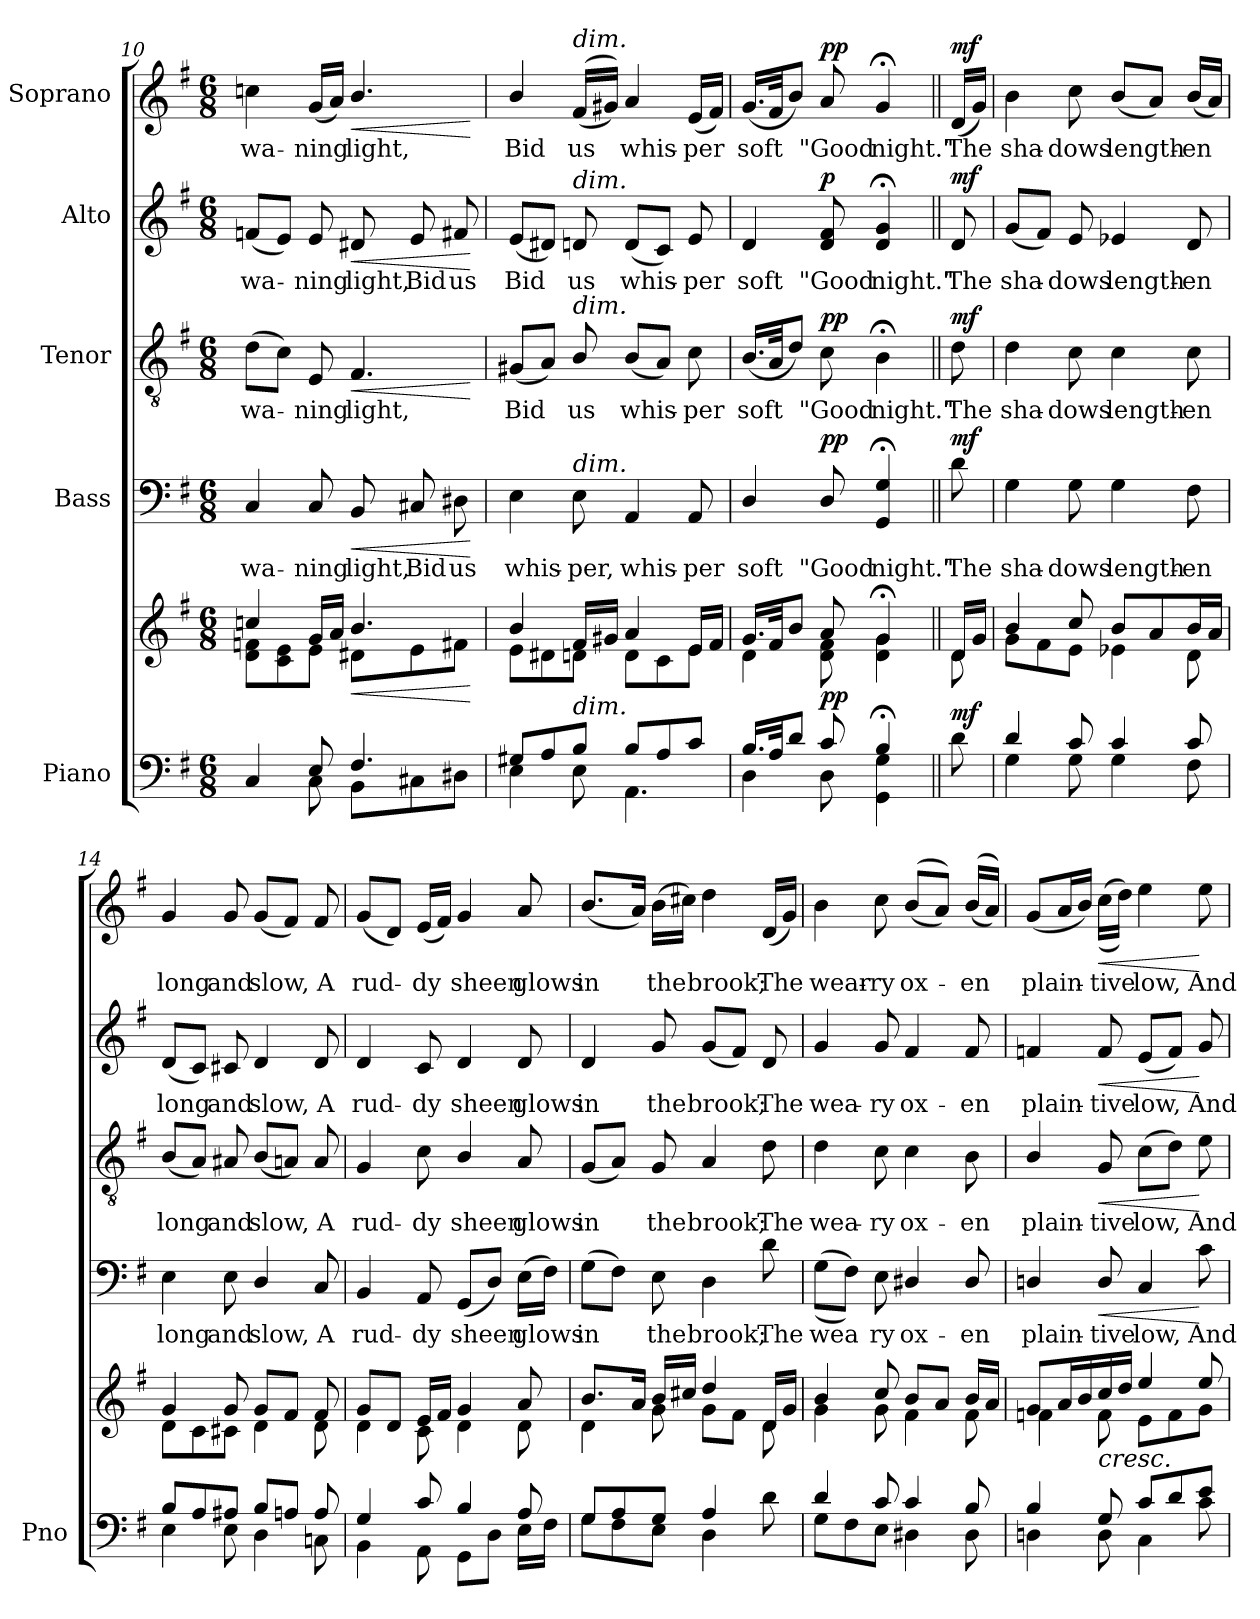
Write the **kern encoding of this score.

**kern	**kern	**dynam	**kern	**text	**dynam	**kern	**text	**dynam	**kern	**text	**dynam	**kern	**text	**dynam
*part5	*part5	*part5	*part4	*part4	*part4	*part3	*part3	*part3	*part2	*part2	*part2	*part1	*part1	*part1
*staff6	*staff5	*staff5/6	*staff4	*staff4	*staff4	*staff3	*staff3	*staff3	*staff2	*staff2	*staff2	*staff1	*staff1	*staff1
*I"Piano	*	*	*I"Bass	*	*	*I"Tenor	*	*	*I"Alto	*	*	*I"Soprano	*	*
*I'Pno	*	*	*	*	*	*	*	*	*	*	*	*	*	*
*clefF4	*clefG2	*	*clefF4	*	*	*clefGv2	*	*	*clefG2	*	*	*clefG2	*	*
*k[f#]	*k[f#]	*	*k[f#]	*	*	*k[f#]	*	*	*k[f#]	*	*	*k[f#]	*	*
*M6/8	*M6/8	*	*M6/8	*	*	*M6/8	*	*	*M6/8	*	*	*M6/8	*	*
=10	=10	=10	=10	=10	=10	=10	=10	=10	=10	=10	=10	=10	=10	=10
*^	*^	*	*	*	*	*	*	*	*	*	*	*	*	*
4C/	4ryy	4ccn/	8d\ 8fn\L	.	4C/	wa-	.	(8d\L	wa-	.	(8fn/L	wa-	.	4ccn\	wa-	.
.	.	.	8c\ 8e\	.	.	.	.	8c\J)	.	.	8e/J)	.	.	.	.	.
8E/	8C\	16g/LL	8e\J	.	8C/	-ning	.	8E/	-ning	.	8e/	-ning	.	(16g/LL	-ning	.
.	.	16a/JJ	.	.	.	.	.	.	.	.	.	.	.	16a/JJ)	.	.
!	!	!	!	!LO:HP:b	!	!	!LO:HP:b	!	!	!LO:HP:b	!	!	!LO:HP:b	!	!	!LO:HP:b
4.F#/	8BB\L	4.b/	8d#X\L	<	8BB/	light,	<	4.F#/	light,	<	8d#X/	light,	<	4.b/	light,	<
.	8C#X\	.	8e\	.	8C#X/	Bid	.	.	.	.	8e/	Bid	.	.	.	.
.	8D#X\J	.	8f#X\J	.	8D#X\	us	.	.	.	.	8f#X/	us	.	.	.	.
*v	*v	*	*	*	*	*	*	*	*	*	*	*	*	*	*	*
*	*v	*v	*	*	*	*	*	*	*	*	*	*	*	*	*
.	.	[	.	.	[	.	.	[	.	.	[	.	.	[
=11	=11	=11	=11	=11	=11	=11	=11	=11	=11	=11	=11	=11	=11	=11
*^	*^	*	*	*	*	*	*	*	*	*	*	*	*	*
8G#X/L	4E\	4b/	8e\L	.	4E\	whis-	.	(8G#X/L	Bid	.	(8e/L	Bid	.	4b/	Bid	.
8A/	.	.	8d#X\	.	.	.	.	8A/J)	.	.	8d#X/J)	.	.	.	.	.
!	!	!	!	!	!	!	!	!	!	!	!	!	!	!LO:TX:a:i:t=dim.	!	!
!	!	!	!	!	!	!	!	!	!	!	!LO:TX:a:i:t=dim.	!	!	!	!	!
!	!	!	!	!	!	!	!	!LO:TX:a:i:t=dim.	!	!	!	!	!	!	!	!
!	!	!	!	!	!LO:TX:a:i:t=dim.	!	!	!	!	!	!	!	!	!	!	!
!LO:TX:a:i:t=dim.	!	!	!	!	!	!	!	!	!	!	!	!	!	!	!	!
8B/J	8E\	16f#/LL	8dn\J	.	8E\	-per,	.	8B/	us	.	8dn/	us	.	((16f#/LL	us	.
.	.	16g#X/JJ	.	.	.	.	.	.	.	.	.	.	.	16g#X/JJ))	.	.
8B/L	4.AA\	4a/	8d\L	.	4AA/	whis-	.	(8B/L	whis-	.	(8d/L	whis-	.	4a/	whis-	.
8A/	.	.	8c\	.	.	.	.	8A/J)	.	.	8c/J)	.	.	.	.	.
8c/J	.	16e/LL	8e\J	.	8AA/	-per	.	8c\	-per	.	8e/	-per	.	(16e/LL	-per	.
.	.	16f#/JJ	.	.	.	.	.	.	.	.	.	.	.	16f#/JJ)	.	.
=12	=12	=12	=12	=12	=12	=12	=12	=12	=12	=12	=12	=12	=12	=12	=12	=12
16.B/LL	4D\	16.g/LL	4d\	.	4D/	soft	.	(16.B/LL	soft	.	4d/	soft	.	(16.g/LL	soft	.
32A/JK	.	32f#/JK	.	.	.	.	.	32A/JK	.	.	.	.	.	32f#/JK	.	.
8d/J	.	8b/J	.	.	.	.	.	8d/J)	.	.	.	.	.	8b/J)	.	.
!	!	!	!	!LO:DY:a=2	!	!	!	!	!	!	!	!	!	!	!	!
!	!	!	!	!LO:DY:n=1:a=2	!	!	!LO:DY:b	!	!	!	!	!	!	!	!	!
!	!	!	!	!	!	!	!LO:DY:n=1:a	!	!	!LO:DY:a	!	!	!	!	!	!
!	!	!	!	!	!	!	!	!	!	!LO:DY:n=1:a	!	!	!LO:DY:a	!	!	!LO:DY:a
!	!	!	!	!	!	!	!	!	!	!	!	!	!	!	!	!LO:DY:n=1:a
8c/	8D\	8a/	8d\ 8f#\	p p	8D/	"Good	p p	8c\	"Good	p p	8d/ 8f#/	"Good	p	8a/	"Good	p p
4B;/	4GG\ 4G\	4g;</	4d\ 4g\	.	4GG/;< 4G!/;<	night."	.	4B;<\	night."	.	4d/;< 4g/;<	night."	.	4g;</	night."	.
=12X1||	=12X1||	=12X1||	=12X1||	=12X1||	=12X1||	=12X1||	=12X1||	=12X1||	=12X1||	=12X1||	=12X1||	=12X1||	=12X1||	=12X1||	=12X1||	=12X1||
!	!	!	!	!LO:DY:a=2	!	!	!LO:DY:a	!	!	!LO:DY:a	!	!	!LO:DY:a	!	!	!LO:DY:a
*v	*v	*	*	*	*	*	*	*	*	*	*	*	*	*	*	*
8d\	16d/LL	8d\	mf	8d\	The	mf	8d\	The	mf	8d/	The	mf	(16d/LL	The	mf
.	16g/JJ	.	.	.	.	.	.	.	.	.	.	.	16g/JJ)	.	.
=13	=13	=13	=13	=13	=13	=13	=13	=13	=13	=13	=13	=13	=13	=13	=13
*^	*	*	*	*	*	*	*	*	*	*	*	*	*	*	*
4d/	4G\	4b/	8g\L	.	4G\	sha-	.	4d\	sha-	.	(8g/L	sha-	.	4b\	sha-	.
.	.	.	8f#\	.	.	.	.	.	.	.	8f#/J)	.	.	.	.	.
8c/	8G\	8cc/	8e\J	.	8G\	-dows	.	8c\	-dows	.	8e/	-dows	.	8cc\	-dows	.
4c/	4G\	8b/L	4e-X\	.	4G\	length-	.	4c\	length-	.	4e-X/	length-	.	(8b/L	length-	.
.	.	8a/	.	.	.	.	.	.	.	.	.	.	.	8a/J)	.	.
8c/	8F#\	16b/L	8d\	.	8F#\	-en	.	8c\	-en	.	8d/	-en	.	(16b/LL	-en	.
.	.	16a/JJ	.	.	.	.	.	.	.	.	.	.	.	16a/JJ)	.	.
=14	=14	=14	=14	=14	=14	=14	=14	=14	=14	=14	=14	=14	=14	=14	=14	=14
8B/L	4E\	4g/	8d\L	.	4E\	long	.	(8B/L	long	.	(8d/L	long	.	4g/	long	.
8A/	.	.	8c\	.	.	.	.	8A/J)	.	.	8c/J)	.	.	.	.	.
8A#X/J	8E\	8g/	8c#X\J	.	8E\	and	.	8A#X/	and	.	8c#X/	and	.	8g/	and	.
8B/L	4D\	8g/L	4d\	.	4D/	slow,	.	(8B/L	slow,	.	4d/	slow,	.	(8g/L	slow,	.
8An/J	.	8f#/J	.	.	.	.	.	8An/J)	.	.	.	.	.	8f#/J)	.	.
8A/	8Cn\	8f#/	8d\	.	8C/	A	.	8A/	A	.	8d/	A	.	8f#/	A	.
=15	=15	=15	=15	=15	=15	=15	=15	=15	=15	=15	=15	=15	=15	=15	=15	=15
4G/	4BB\	8g/L	4d\	.	4BB/	rud-	.	4G/	rud-	.	4d/	rud-	.	(8g/L	rud-	.
.	.	8d/J	.	.	.	.	.	.	.	.	.	.	.	8d/J)	.	.
8c/	8AA\	16e/LL	8c\	.	8AA/	-dy	.	8c\	-dy	.	8c/	-dy	.	(16e/LL	-dy	.
.	.	16f#/JJ	.	.	.	.	.	.	.	.	.	.	.	16f#/JJ)	.	.
4B/	8GG\L	4g/	4d\	.	(8GG/L	sheen	.	4B/	sheen	.	4d/	sheen	.	4g/	sheen	.
.	8D\J	.	.	.	8D/J)	.	.	.	.	.	.	.	.	.	.	.
8A/	16E\LL	8a/	8d\	.	(16E\LL	glows	.	8A/	glows	.	8d/	glows	.	8a/	glows	.
.	16F#\JJ	.	.	.	16F#\JJ)	.	.	.	.	.	.	.	.	.	.	.
=16	=16	=16	=16	=16	=16	=16	=16	=16	=16	=16	=16	=16	=16	=16	=16	=16
8G/L	8G\L	8.b/L	4d\	.	(8G\L	in	.	(8G/L	in	.	4d/	in	.	(8.b/L	in	.
8A/	8F#\	.	.	.	8F#\J)	.	.	8A/J)	.	.	.	.	.	.	.	.
.	.	16a/Jk	.	.	.	.	.	.	.	.	.	.	.	16a/Jk)	.	.
8G/J	8E\J	16b/LL	8g\	.	8E\	the	.	8G/	the	.	8g/	the	.	(16b\LL	the	.
.	.	16cc#X/JJ	.	.	.	.	.	.	.	.	.	.	.	16cc#X\JJ)	.	.
4A/	4D\	4dd/	8g\L	.	4D\	brook;	.	4A/	brook;	.	(8g/L	brook;	.	4dd\	brook;	.
.	.	.	8f#\J	.	.	.	.	.	.	.	8f#/J)	.	.	.	.	.
8d\	8ryy	16d/LL	8d\	.	8d\	The	.	8d\	The	.	8d/	The	.	(16d/LL	The	.
.	.	16g/JJ	.	.	.	.	.	.	.	.	.	.	.	16g/JJ)	.	.
=17	=17	=17	=17	=17	=17	=17	=17	=17	=17	=17	=17	=17	=17	=17	=17	=17
4d/	8G\L	4b/	4g\	.	((8G\L	-wea	.	4d\	wea-	.	4g/	wea-	.	4b\	wear-	.
.	8F#\	.	.	.	8F#\J))	.	.	.	.	.	.	.	.	.	.	.
8c/	8E\J	8cc/	8g\	.	8E\	ry	.	8c\	-ry	.	8g/	-ry	.	8cc\	-ry	.
4c/	4D#X\	8b/L	4f#\	.	4D#X/	ox-	.	4c\	ox-	.	4f#/	ox-	.	((8b/L	ox-	.
.	.	8a/J	.	.	.	.	.	.	.	.	.	.	.	8a/J))	.	.
8B/	8D#\	16b/LL	8f#\	.	8D#/	-en	.	8B\	-en	.	8f#/	-en	.	((16b/LL	-en	.
.	.	16a/JJ	.	.	.	.	.	.	.	.	.	.	.	16a/JJ))	.	.
=18	=18	=18	=18	=18	=18	=18	=18	=18	=18	=18	=18	=18	=18	=18	=18	=18
4B/	4Dn\	8g/L	4fn\	.	4Dn/	plain-	.	4B/	plain-	.	4fn/	plain-	.	(8g/L	plain-	.
.	.	16a/L	.	.	.	.	.	.	.	.	.	.	.	16a/L	.	.
.	.	16b/	.	.	.	.	.	.	.	.	.	.	.	16b/JJ)	.	.
!LO:TX:a:i:t=cresc.	!	!	!	!	!	!	!	!	!	!	!	!	!	!	!	!
!	!	!	!	!	!	!	!LO:HP:b	!	!	!LO:HP:b	!	!	!LO:HP:b	!	!	!LO:HP:b
8G/	8D\	16cc/	8f\	.	8D/	-tive	<	8G/	-tive	<	8f/	-tive	<	((16cc\LL	-tive	<
.	.	16dd/JJ	.	.	.	.	.	.	.	.	.	.	.	16dd\JJ))	.	.
8c/L	4C\	4ee/	8e\L	.	4C/	low,	.	(8c\L	low,	.	(8e/L	low,	.	4ee\	low,	.
8d/	.	.	8f\	.	.	.	.	8d\J)	.	.	8f/J)	.	.	.	.	.
8e/J	8c\	8ee/	8g\J	.	8c\	And	[	8e\	And	[	8g/	And	[	8ee\	And	[
*v	*v	*	*	*	*	*	*	*	*	*	*	*	*	*	*	*
*	*v	*v	*	*	*	*	*	*	*	*	*	*	*	*	*
=	=	=	=	=	=	=	=	=	=	=	=	=	=	=
*-	*-	*-	*-	*-	*-	*-	*-	*-	*-	*-	*-	*-	*-	*-
